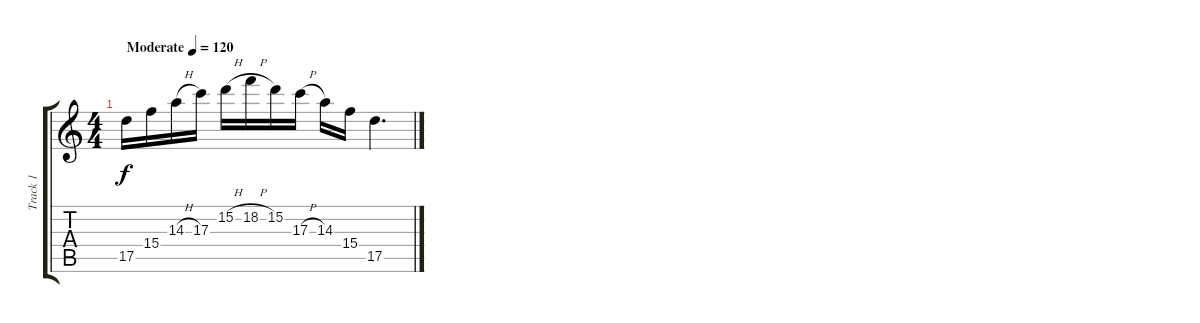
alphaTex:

\track ("Track 1" "Track 1") {instrument acousticguitarsteel}
\staff {score tabs}
\tuning (E4 B3 G3 D3 A2 E2) {hide}
\ts (4 4)
\tempo (120 "Moderate")
\clef g2
\ks c
17.5.16{dy f instrument acousticguitarsteel} 15.4.16 14.3{h}.16 17.3.16 15.2{h}.16 18.2{h}.16 15.2.16 17.3{h}.16 14.3.16 15.4.16 17.5.4{d}
